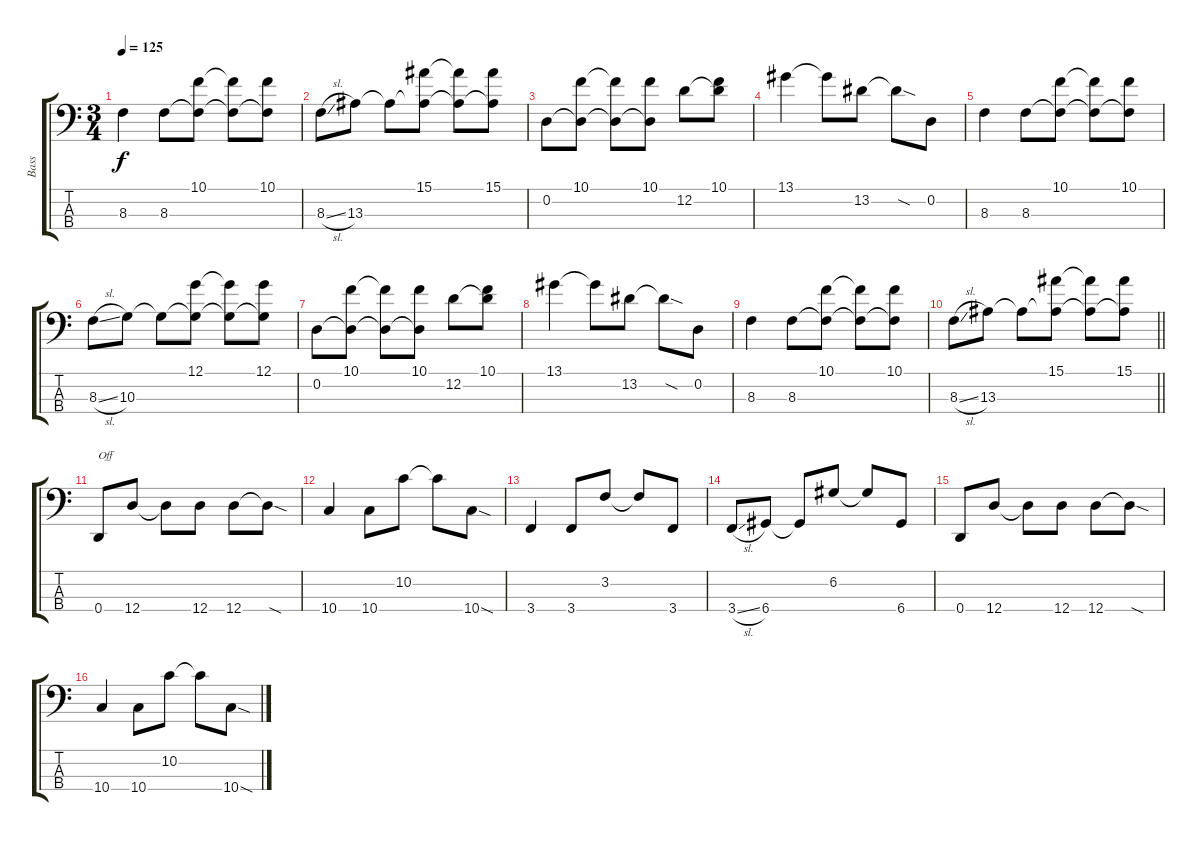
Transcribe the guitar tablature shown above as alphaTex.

\track ("Bass" "Bass") {instrument electricbassfinger}
\staff {score tabs}
\tuning (G2 D2 A1 D1) {hide}
\ts (3 4)
\tempo 125
\clef f4
\ks c
8.3.4{dy f} 8.3.8 (10.1 8.3{t}).8 (10.1{t} 8.3{t}).8 (10.1 8.3{t}).8 |
8.3{sl}.8 13.3.8 13.3{t}.8 (15.1 13.3{t}).8 (15.1{t} 13.3{t}).8 (15.1 13.3{t}).8 |
0.2.8 (10.1 0.2{t}).8 (10.1{t} 0.2{t}).8 (10.1 0.2{t}).8 12.2.8 (10.1 12.2{t}).8 |
13.1.4 13.1{t}.8 13.2.8 13.2{sod t}.8 0.2.8 |
8.3.4 8.3.8 (10.1 8.3{t}).8 (10.1{t} 8.3{t}).8 (10.1 8.3{t}).8 |
8.3{sl}.8 10.3.8 10.3{t}.8 (12.1 10.3{t}).8 (12.1{t} 10.3{t}).8 (12.1 10.3{t}).8 |
0.2.8 (10.1 0.2{t}).8 (10.1{t} 0.2{t}).8 (10.1 0.2{t}).8 12.2.8 (10.1 12.2{t}).8 |
13.1.4 13.1{t}.8 13.2.8 13.2{sod t}.8 0.2.8 |
8.3.4 8.3.8 (10.1 8.3{t}).8 (10.1{t} 8.3{t}).8 (10.1 8.3{t}).8 |
\barLineRight lightlight
8.3{sl}.8 13.3.8 13.3{t}.8 (15.1 13.3{t}).8 (15.1{t} 13.3{t}).8 (15.1 13.3{t}).8 |
\section ("" "")
0.4.8{txt "Off"} 12.4.8 12.4{t}.8 12.4.8 12.4.8 12.4{sod t}.8 |
10.4.4 10.4.8 10.2.8 10.2{t}.8 10.4{sod}.8 |
3.4.4 3.4.8 3.2.8 3.2{t}.8 3.4.8 |
3.4{sl}.8 6.4.8 6.4{t}.8 6.2.8 6.2{t}.8 6.4.8 |
0.4.8 12.4.8 12.4{t}.8 12.4.8 12.4.8 12.4{sod t}.8 |
10.4.4 10.4.8 10.2.8 10.2{t}.8 10.4{sod}.8
